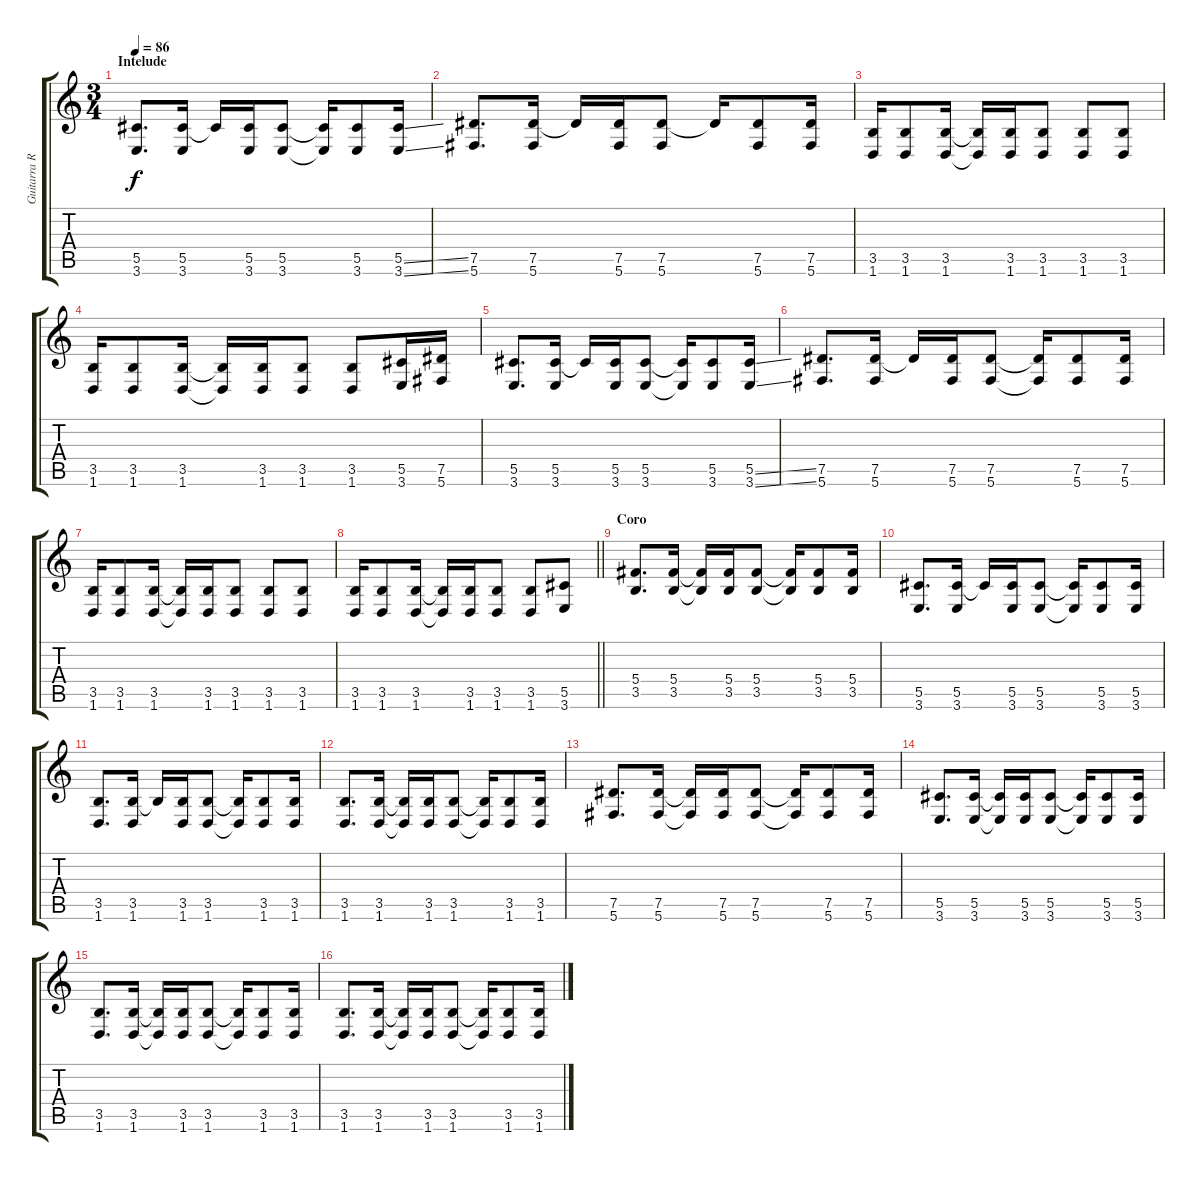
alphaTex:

\track ("Guitarra Ritmica" "Guitarra R") {instrument electricguitarclean}
\staff {score tabs}
\tuning (Eb4 Bb3 Gb3 Db3 Ab2 Db2) {hide}
\ts (3 4)
\section ("" "Intelude")
\tempo 86
\clef g2
\ks c
(5.5 3.6).8{d dy f} (5.5 3.6).16 5.5{t}.16 (5.5 3.6).16 (5.5 3.6).8 (5.5{t} 3.6{t}).16 (5.5 3.6).8 (5.5{ss} 3.6{ss}).16 |
(7.5 5.6).8{d} (7.5 5.6).16 7.5{t}.16 (7.5 5.6).16 (7.5 5.6).8 7.5{t}.16 (7.5 5.6).8 (7.5 5.6).16 |
(3.5 1.6).16 (3.5 1.6).8 (3.5 1.6).16 (3.5{t} 1.6{t}).16 (3.5 1.6).16 (3.5 1.6).8 (3.5 1.6).8 (3.5 1.6).8 |
(3.5 1.6).16 (3.5 1.6).8 (3.5 1.6).16 (3.5{t} 1.6{t}).16 (3.5 1.6).16 (3.5 1.6).8 (3.5 1.6).8 (5.5 3.6).16 (7.5 5.6).16 |
(5.5 3.6).8{d} (5.5 3.6).16 5.5{t}.16 (5.5 3.6).16 (5.5 3.6).8 (5.5{t} 3.6{t}).16 (5.5 3.6).8 (5.5{ss} 3.6{ss}).16 |
(7.5 5.6).8{d} (7.5 5.6).16 7.5{t}.16 (7.5 5.6).16 (7.5 5.6).8 (7.5{t} 5.6{t}).16 (7.5 5.6).8 (7.5 5.6).16 |
(3.5 1.6).16 (3.5 1.6).8 (3.5 1.6).16 (3.5{t} 1.6{t}).16 (3.5 1.6).16 (3.5 1.6).8 (3.5 1.6).8 (3.5 1.6).8 |
\barLineRight lightlight
(3.5 1.6).16 (3.5 1.6).8 (3.5 1.6).16 (3.5{t} 1.6{t}).16 (3.5 1.6).16 (3.5 1.6).8 (3.5 1.6).8 (5.5 3.6).8 |
\section ("" "Coro")
(5.4 3.5).8{d volume 12 instrument distortionguitar} (5.4 3.5).16 (5.4{t} 3.5{t}).16 (5.4 3.5).16 (5.4 3.5).8 (5.4{t} 3.5{t}).16 (5.4 3.5).8 (5.4 3.5).16 |
(5.5 3.6).8{d} (5.5 3.6).16 5.5{t}.16 (5.5 3.6).16 (5.5 3.6).8 (5.5{t} 3.6{t}).16 (5.5 3.6).8 (5.5 3.6).16 |
(3.5 1.6).8{d} (3.5 1.6).16 3.5{t}.16 (3.5 1.6).16 (3.5 1.6).8 (3.5{t} 1.6{t}).16 (3.5 1.6).8 (3.5 1.6).16 |
(3.5 1.6).8{d} (3.5 1.6).16 (3.5{t} 1.6{t}).16 (3.5 1.6).16 (3.5 1.6).8 (3.5{t} 1.6{t}).16 (3.5 1.6).8 (3.5 1.6).16 |
(7.5 5.6).8{d} (7.5 5.6).16 (7.5{t} 5.6{t}).16 (7.5 5.6).16 (7.5 5.6).8 (7.5{t} 5.6{t}).16 (7.5 5.6).8 (7.5 5.6).16 |
(5.5 3.6).8{d} (5.5 3.6).16 (5.5{t} 3.6{t}).16 (5.5 3.6).16 (5.5 3.6).8 (5.5{t} 3.6{t}).16 (5.5 3.6).8 (5.5 3.6).16 |
(3.5 1.6).8{d} (3.5 1.6).16 (3.5{t} 1.6{t}).16 (3.5 1.6).16 (3.5 1.6).8 (3.5{t} 1.6{t}).16 (3.5 1.6).8 (3.5 1.6).16 |
(3.5 1.6).8{d} (3.5 1.6).16 (3.5{t} 1.6{t}).16 (3.5 1.6).16 (3.5 1.6).8 (3.5{t} 1.6{t}).16 (3.5 1.6).8 (3.5 1.6).16
